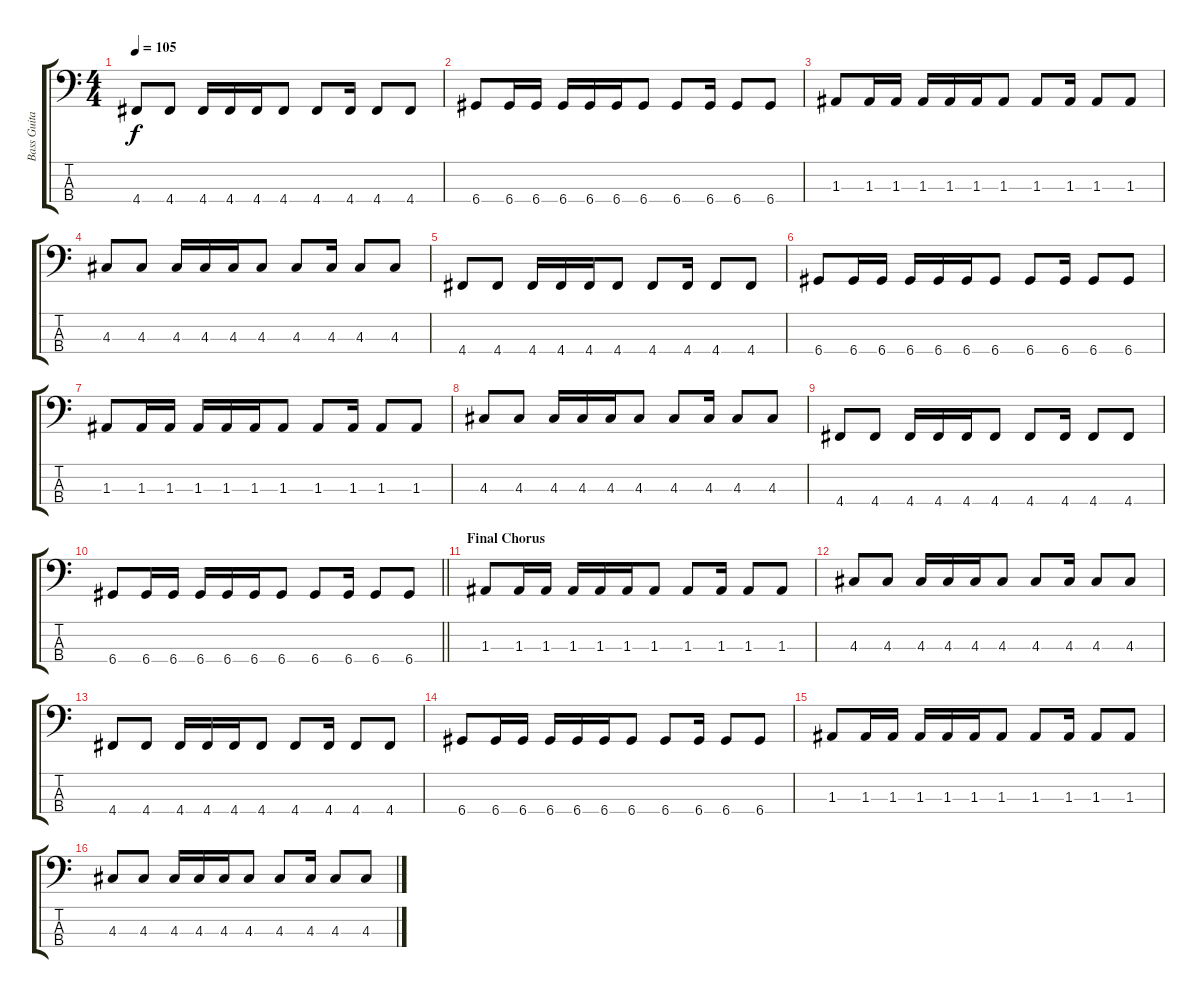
\track ("Bass Guitar" "Bass Guita") {instrument electricbassfinger}
\staff {score tabs}
\tuning (G2 D2 A1 D1) {hide}
\ts (4 4)
\tempo 105
\clef f4
\ks c
4.4.8{dy f} 4.4.8 4.4.16 4.4.16 4.4.16 4.4.8 4.4.8 4.4.16 4.4.8 4.4.8 |
6.4.8 6.4.16 6.4.16 6.4.16 6.4.16 6.4.16 6.4.8 6.4.8 6.4.16 6.4.8 6.4.8 |
1.3.8 1.3.16 1.3.16 1.3.16 1.3.16 1.3.16 1.3.8 1.3.8 1.3.16 1.3.8 1.3.8 |
4.3.8 4.3.8 4.3.16 4.3.16 4.3.16 4.3.8 4.3.8 4.3.16 4.3.8 4.3.8 |
4.4.8 4.4.8 4.4.16 4.4.16 4.4.16 4.4.8 4.4.8 4.4.16 4.4.8 4.4.8 |
6.4.8 6.4.16 6.4.16 6.4.16 6.4.16 6.4.16 6.4.8 6.4.8 6.4.16 6.4.8 6.4.8 |
1.3.8 1.3.16 1.3.16 1.3.16 1.3.16 1.3.16 1.3.8 1.3.8 1.3.16 1.3.8 1.3.8 |
4.3.8 4.3.8 4.3.16 4.3.16 4.3.16 4.3.8 4.3.8 4.3.16 4.3.8 4.3.8 |
4.4.8 4.4.8 4.4.16 4.4.16 4.4.16 4.4.8 4.4.8 4.4.16 4.4.8 4.4.8 |
\barLineRight lightlight
6.4.8 6.4.16 6.4.16 6.4.16 6.4.16 6.4.16 6.4.8 6.4.8 6.4.16 6.4.8 6.4.8 |
\section ("" "Final Chorus")
1.3.8 1.3.16 1.3.16 1.3.16 1.3.16 1.3.16 1.3.8 1.3.8 1.3.16 1.3.8 1.3.8 |
4.3.8 4.3.8 4.3.16 4.3.16 4.3.16 4.3.8 4.3.8 4.3.16 4.3.8 4.3.8 |
4.4.8 4.4.8 4.4.16 4.4.16 4.4.16 4.4.8 4.4.8 4.4.16 4.4.8 4.4.8 |
6.4.8 6.4.16 6.4.16 6.4.16 6.4.16 6.4.16 6.4.8 6.4.8 6.4.16 6.4.8 6.4.8 |
1.3.8 1.3.16 1.3.16 1.3.16 1.3.16 1.3.16 1.3.8 1.3.8 1.3.16 1.3.8 1.3.8 |
4.3.8 4.3.8 4.3.16 4.3.16 4.3.16 4.3.8 4.3.8 4.3.16 4.3.8 4.3.8
